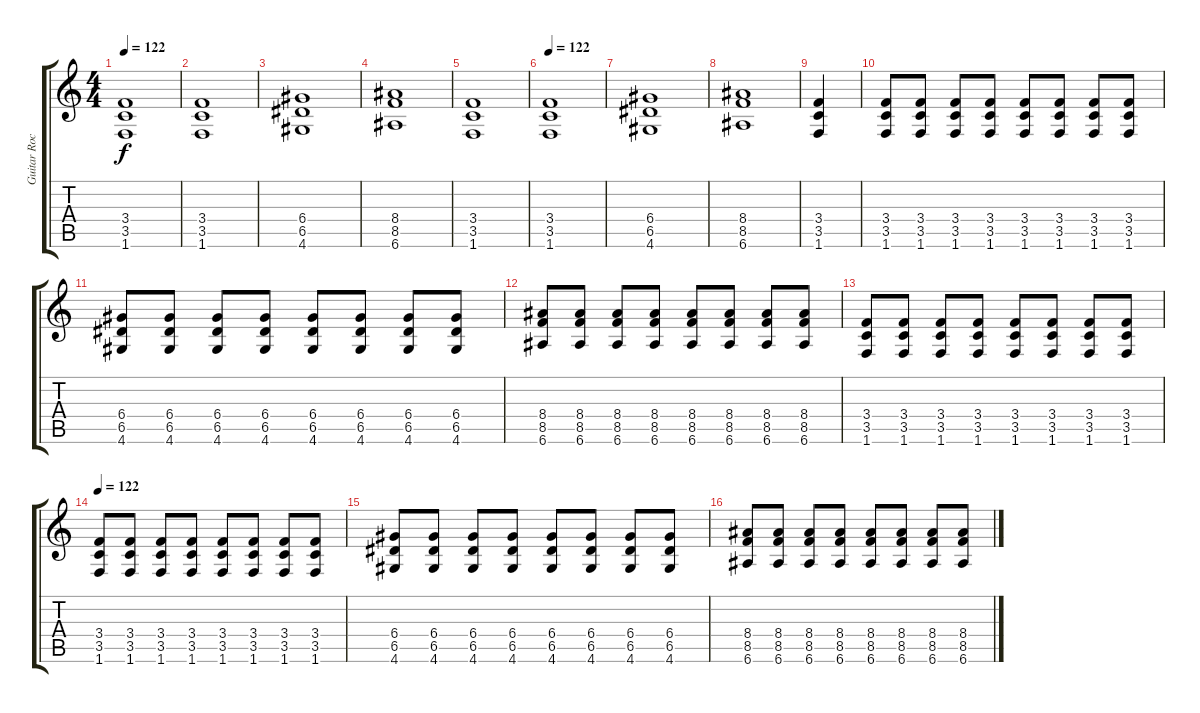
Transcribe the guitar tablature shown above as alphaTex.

\track ("Guitar Rock" "Guitar Roc") {instrument overdrivenguitar}
\staff {score tabs}
\tuning (E4 B3 G3 D3 A2 E2) {hide}
\ts (4 4)
\tempo 122
\clef g2
\ks c
(3.4 3.5 1.6).1{dy f} |
(3.4 3.5 1.6).1 |
(6.4 6.5 4.6).1 |
(8.4 8.5 6.6).1 |
(3.4 3.5 1.6).1 |
\tempo 122
(3.4 3.5 1.6).1 |
(6.4 6.5 4.6).1 |
(8.4 8.5 6.6).1 |
(3.4 3.5 1.6).4 |
(3.4 3.5 1.6).8 (3.4 3.5 1.6).8 (3.4 3.5 1.6).8 (3.4 3.5 1.6).8 (3.4 3.5 1.6).8 (3.4 3.5 1.6).8 (3.4 3.5 1.6).8 (3.4 3.5 1.6).8 |
(6.4 6.5 4.6).8 (6.4 6.5 4.6).8 (6.4 6.5 4.6).8 (6.4 6.5 4.6).8 (6.4 6.5 4.6).8 (6.4 6.5 4.6).8 (6.4 6.5 4.6).8 (6.4 6.5 4.6).8 |
(8.4 8.5 6.6).8 (8.4 8.5 6.6).8 (8.4 8.5 6.6).8 (8.4 8.5 6.6).8 (8.4 8.5 6.6).8 (8.4 8.5 6.6).8 (8.4 8.5 6.6).8 (8.4 8.5 6.6).8 |
(3.4 3.5 1.6).8 (3.4 3.5 1.6).8 (3.4 3.5 1.6).8 (3.4 3.5 1.6).8 (3.4 3.5 1.6).8 (3.4 3.5 1.6).8 (3.4 3.5 1.6).8 (3.4 3.5 1.6).8 |
\tempo 122
(3.4 3.5 1.6).8 (3.4 3.5 1.6).8 (3.4 3.5 1.6).8 (3.4 3.5 1.6).8 (3.4 3.5 1.6).8 (3.4 3.5 1.6).8 (3.4 3.5 1.6).8 (3.4 3.5 1.6).8 |
(6.4 6.5 4.6).8 (6.4 6.5 4.6).8 (6.4 6.5 4.6).8 (6.4 6.5 4.6).8 (6.4 6.5 4.6).8 (6.4 6.5 4.6).8 (6.4 6.5 4.6).8 (6.4 6.5 4.6).8 |
(8.4 8.5 6.6).8 (8.4 8.5 6.6).8 (8.4 8.5 6.6).8 (8.4 8.5 6.6).8 (8.4 8.5 6.6).8 (8.4 8.5 6.6).8 (8.4 8.5 6.6).8 (8.4 8.5 6.6).8
